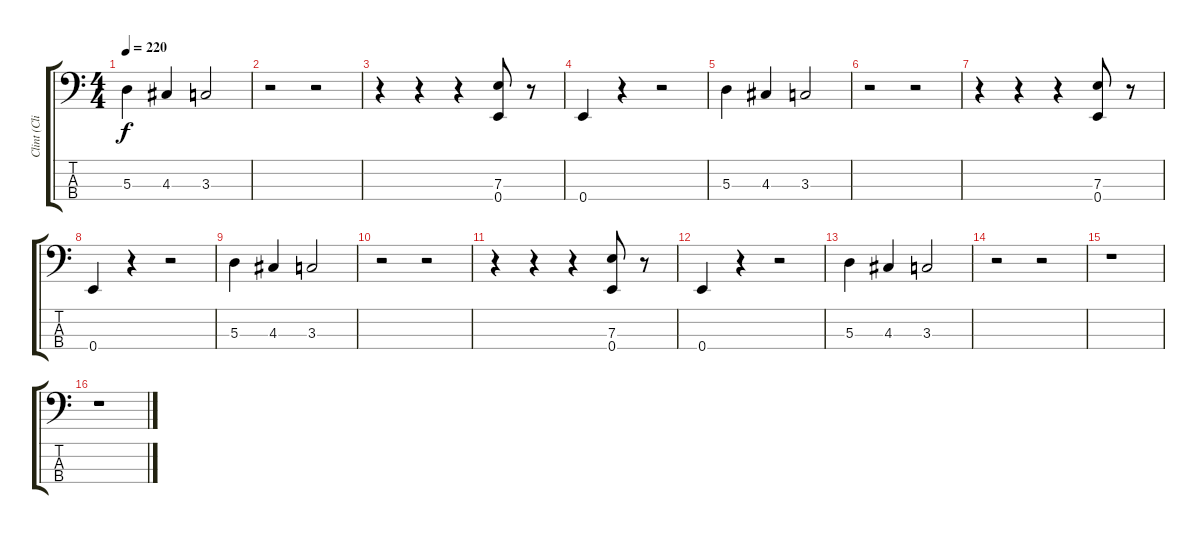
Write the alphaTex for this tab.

\track ("Clint (Cliffs Bass)" "Clint (Cli") {instrument electricbassfinger}
\staff {score tabs}
\tuning (G2 D2 A1 E1) {hide}
\ts (4 4)
\tempo 220
\clef f4
\ks c
5.3.4{dy f} 4.3.4 3.3.2 |
r.2 r.2 |
r.4 r.4 r.4 (7.3 0.4).8 r.8 |
0.4.4 r.4 r.2 |
5.3.4 4.3.4 3.3.2 |
r.2 r.2 |
r.4 r.4 r.4 (7.3 0.4).8 r.8 |
0.4.4 r.4 r.2 |
5.3.4 4.3.4 3.3.2 |
r.2 r.2 |
r.4 r.4 r.4 (7.3 0.4).8 r.8 |
0.4.4 r.4 r.2 |
5.3.4 4.3.4 3.3.2 |
r.2 r.2 |
r.1 |
r.1
